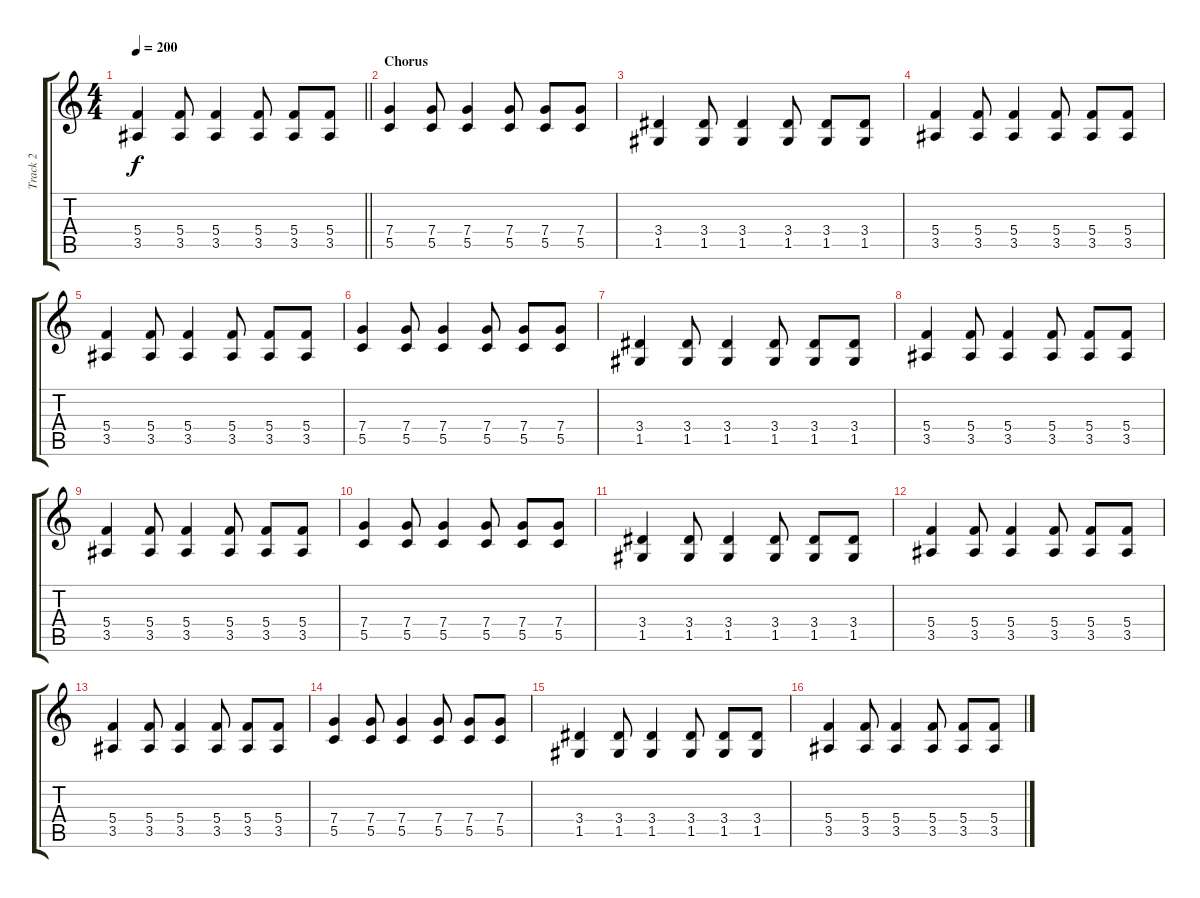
\track ("Track 2" "Track 2") {instrument distortionguitar}
\staff {score tabs}
\tuning (D4 A3 F3 C3 G2 D2) {hide}
\ts (4 4)
\tempo 200
\clef g2
\barLineRight lightlight
\ks c
(5.4 3.5).4{dy f} (5.4 3.5).8 (5.4 3.5).4 (5.4 3.5).8 (5.4 3.5).8 (5.4 3.5).8 |
\section ("" "Chorus")
(7.4 5.5).4 (7.4 5.5).8 (7.4 5.5).4 (7.4 5.5).8 (7.4 5.5).8 (7.4 5.5).8 |
(3.4 1.5).4 (3.4 1.5).8 (3.4 1.5).4 (3.4 1.5).8 (3.4 1.5).8 (3.4 1.5).8 |
(5.4 3.5).4 (5.4 3.5).8 (5.4 3.5).4 (5.4 3.5).8 (5.4 3.5).8 (5.4 3.5).8 |
(5.4 3.5).4 (5.4 3.5).8 (5.4 3.5).4 (5.4 3.5).8 (5.4 3.5).8 (5.4 3.5).8 |
(7.4 5.5).4 (7.4 5.5).8 (7.4 5.5).4 (7.4 5.5).8 (7.4 5.5).8 (7.4 5.5).8 |
(3.4 1.5).4 (3.4 1.5).8 (3.4 1.5).4 (3.4 1.5).8 (3.4 1.5).8 (3.4 1.5).8 |
(5.4 3.5).4 (5.4 3.5).8 (5.4 3.5).4 (5.4 3.5).8 (5.4 3.5).8 (5.4 3.5).8 |
(5.4 3.5).4 (5.4 3.5).8 (5.4 3.5).4 (5.4 3.5).8 (5.4 3.5).8 (5.4 3.5).8 |
(7.4 5.5).4 (7.4 5.5).8 (7.4 5.5).4 (7.4 5.5).8 (7.4 5.5).8 (7.4 5.5).8 |
(3.4 1.5).4 (3.4 1.5).8 (3.4 1.5).4 (3.4 1.5).8 (3.4 1.5).8 (3.4 1.5).8 |
(5.4 3.5).4 (5.4 3.5).8 (5.4 3.5).4 (5.4 3.5).8 (5.4 3.5).8 (5.4 3.5).8 |
(5.4 3.5).4 (5.4 3.5).8 (5.4 3.5).4 (5.4 3.5).8 (5.4 3.5).8 (5.4 3.5).8 |
(7.4 5.5).4 (7.4 5.5).8 (7.4 5.5).4 (7.4 5.5).8 (7.4 5.5).8 (7.4 5.5).8 |
(3.4 1.5).4 (3.4 1.5).8 (3.4 1.5).4 (3.4 1.5).8 (3.4 1.5).8 (3.4 1.5).8 |
(5.4 3.5).4 (5.4 3.5).8 (5.4 3.5).4 (5.4 3.5).8 (5.4 3.5).8 (5.4 3.5).8
